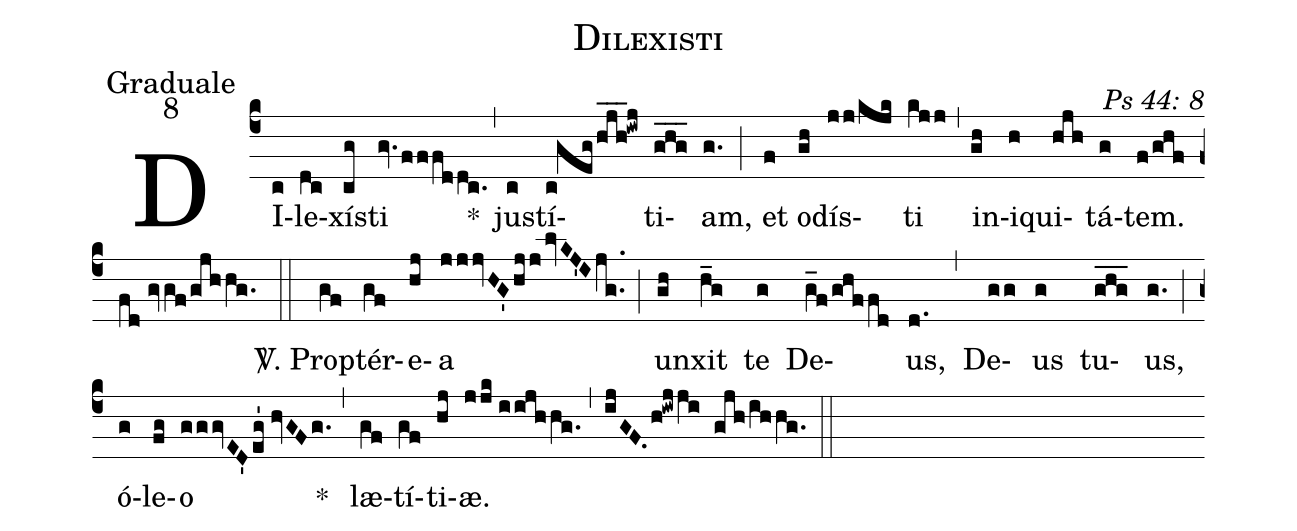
name: Dilexisti;
office-part: Graduale;
mode: 8;
commentary: Ps 44: 8;
%%
(c4) DI(c)le(dc)xís(cg)ti(gv.fffddc.) *(,)
jus(c)tí(c!geg/hjh___!iwj)ti(ghg___)am,(g.) (;) et(f) o(gh)dís(jj/kjk)ti(kjj) (,) in(gh)i(h)qui(hjh)tá(g)tem.(f/ghffd//gvgf/gjhhg.) (::)
<sp>V/</sp>. Prop(gf)tér(gf)e(hj)a(jjjvHG'hjjlvKJ'Ijg..) (;) un(gh)xit(h_g) te(g) De(g_f/ghffd)us,(d.) (,) De(gg)us(g) tu(ghg___)us,(g.) (;) ó(g)le(fg)o(gggvED'eg'//hvGFg.) *(,)
læ(gf)tí(gf)ti(hj)æ.(jjk//iijhhg.) (,) (ijGF.h!iwjji gjh/ihhg.) (::)
